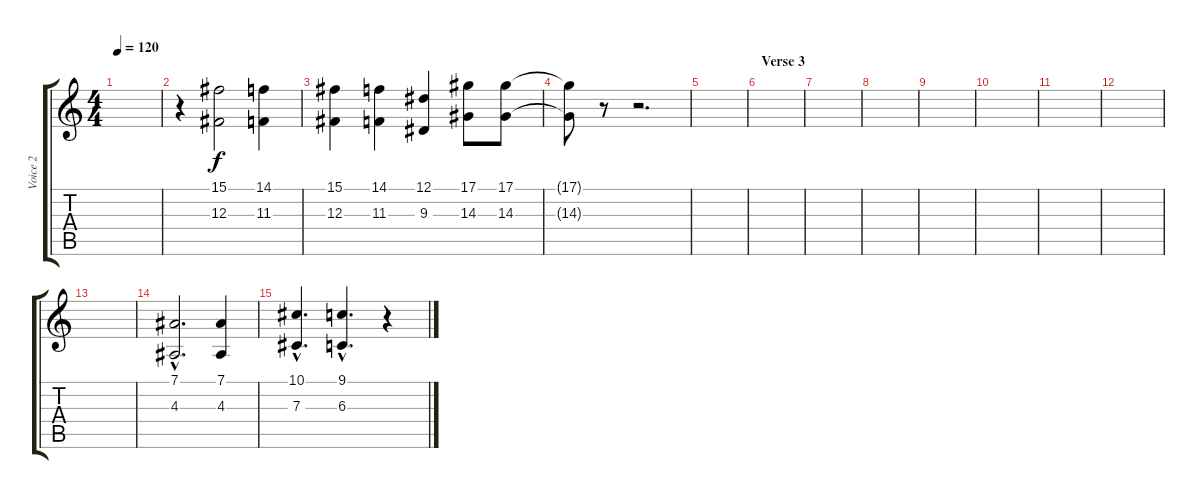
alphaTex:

\track ("Voice 2" "Voice 2") {instrument clarinet}
\staff {score tabs}
\tuning (Eb4 Bb3 Gb3 Db3 Ab2 Eb2) {hide}
\ts (4 4)
\tempo 120
\clef g2
\ks c
|
r.4 (15.1 12.3).2 (14.1 11.3).4 |
(15.1 12.3).4 (14.1 11.3).4 (12.1 9.3).4 (17.1 14.3).8 (17.1 14.3).8 |
(17.1{t} 14.3{t}).8 r.8 r.2{d} |
|
\section ("" "Verse 3")
|
|
|
|
|
|
|
|
(7.1{hac} 4.3{hac}).2{d} (7.1 4.3).4 |
(10.1{hac} 7.3{hac}).4{d} (9.1{hac} 6.3{hac}).4{d} r.4
